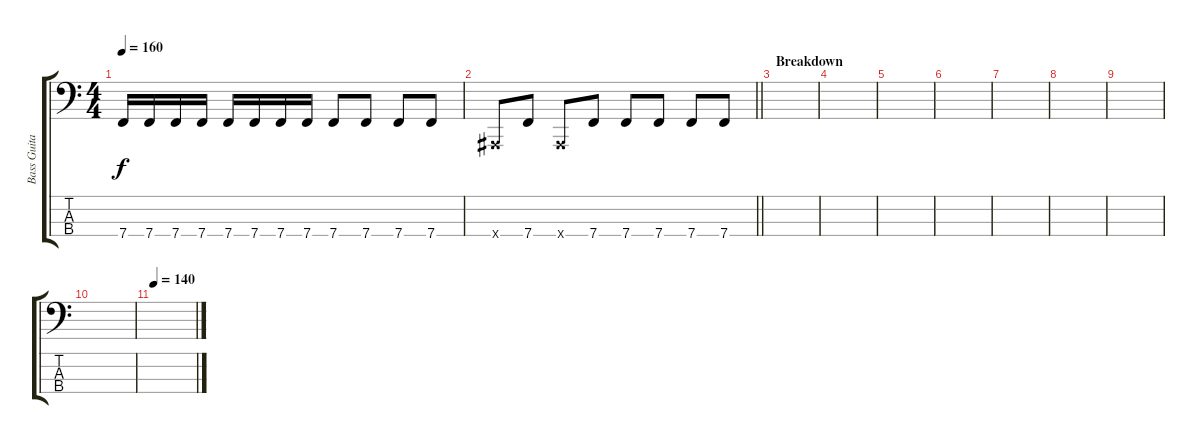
\track ("Bass Guitar" "Bass Guita") {instrument electricbassfinger}
\staff {score tabs}
\tuning (Eb2 Bb1 F1 Bb0) {hide}
\ts (4 4)
\tempo 160
\clef f4
\ks c
7.4.16{dy f} 7.4.16 7.4.16 7.4.16 7.4.16 7.4.16 7.4.16 7.4.16 7.4.8 7.4.8 7.4.8 7.4.8 |
\barLineRight lightlight
0.4{x}.8 7.4.8 0.4{x}.8 7.4.8 7.4.8 7.4.8 7.4.8 7.4.8 |
\section ("" "Breakdown")
|
|
|
|
|
|
|
|
\tempo 140
